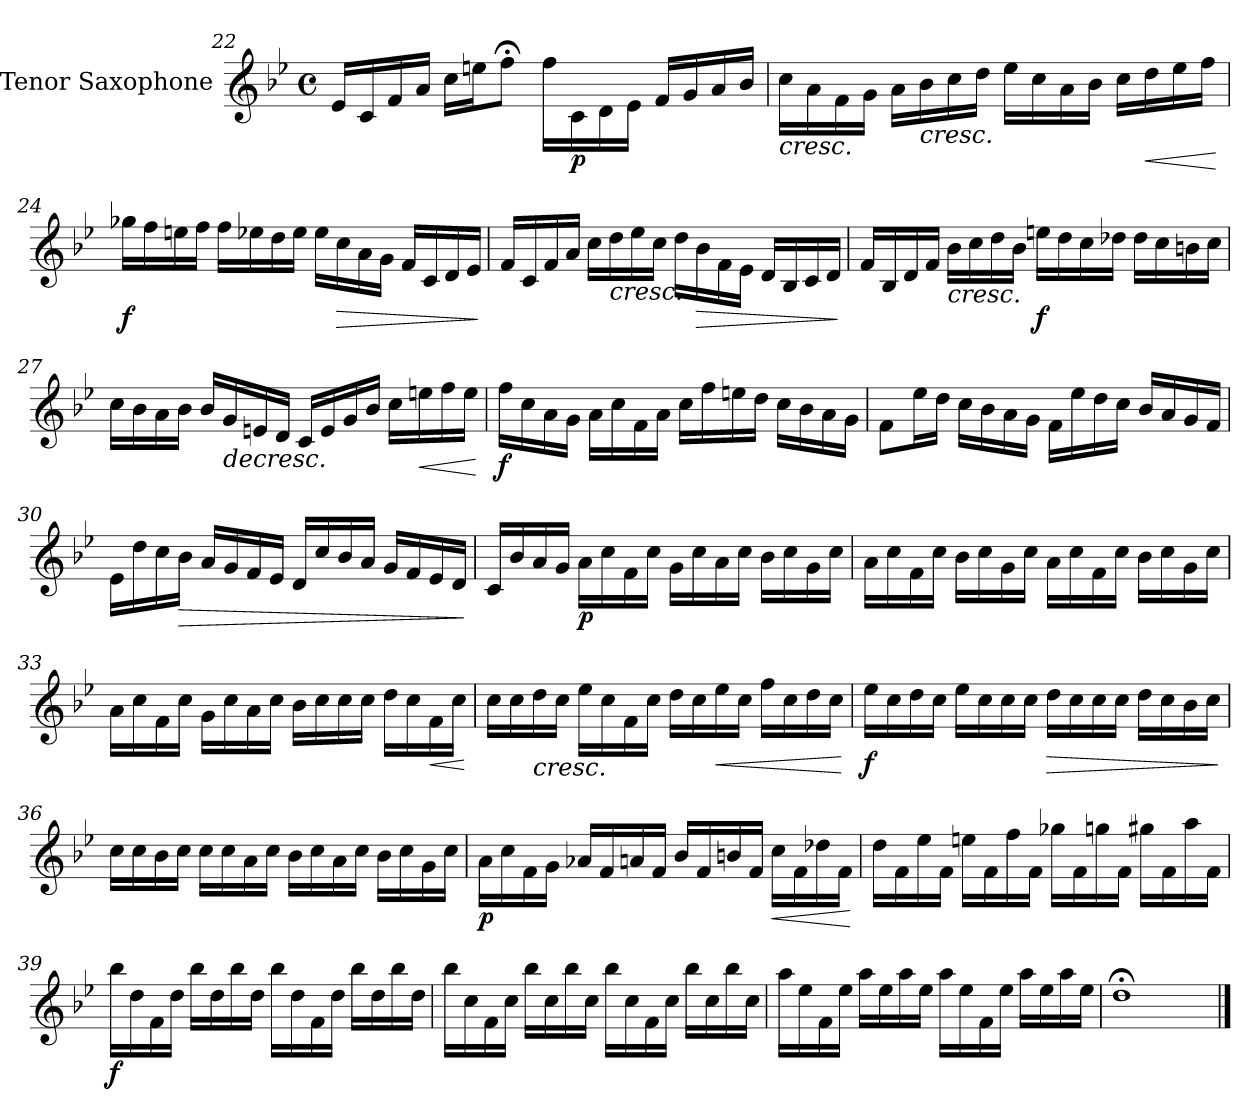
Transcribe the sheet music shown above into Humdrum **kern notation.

**kern	**dynam
*part1	*part1
*staff1	*staff1
*I"Tenor Saxophone	*
*I'T. Sax.	*
!!LO:LB:g=z
*clefG2	*
*ITrd8c14	*
*k[b-e-]	*
*M4/4	*
*met(c)	*
=22	=22
16E-/LL	.
16C/	.
16F/	.
16A/JJ	.
16c\LL	.
16en\J	.
8f;<\J	.
16f\LL	.
!	!LO:DY:b
16C\	p
16D\	.
16E-\JJ	.
16F/LL	.
16G/	.
16A/	.
16B-/JJ	.
=23	=23
!	!LO:HP:b
16c\LL	<
16A\	.
16F\	.
16G\JJ	.
16A\LL	.
!	!LO:HP:b
16B-\	<
16c\	.
16d\JJ	.
16e-\LL	.
16c\	.
16A\	.
16B-\JJ	.
16c\LL	.
!	!LO:HP:b
16d\	<
16e-\	.
16f\JJ	.
.	[ [ [
=24	=24
!	!LO:DY:b
16g-X\LL	f
16f\	.
16en\	.
16f\JJ	.
16f\LL	.
16e-X\	.
16d\	.
16e-\JJ	.
16e-\LL	.
!	!LO:HP:b
16c\	>
16A\	.
16G\JJ	.
16F/LL	.
16C/	.
16D/	.
16E-/JJ	.
.	]
!!LO:LB:g=z
=25	=25
16F/LL	.
16C/	.
16F/	.
16A/JJ	.
16c\LL	.
!	!LO:HP:b
16d\	<
16e-\	.
16c\JJ	.
16d\LL	.
!	!LO:HP:b
16B-\	>
16F\	.
16E-\JJ	.
16D/LL	.
16BB-/	.
16C/	.
16D/JJ	.
.	[ ]
=26	=26
16F/LL	.
16BB-/	.
16D/	.
16F/JJ	.
!	!LO:HP:b
16B-\LL	<
16c\	.
16d\	.
16B-\JJ	.
!	!LO:DY:b
16en\LL	f
16d\	.
16c\	.
16d-X\JJ	.
16d-\LL	.
16c\	.
16Bn\	.
16c\JJ	.
.	[
!!LO:PB:g=z
=27	=27
16c\LL	.
16B-\	.
16A\	.
16B-\JJ	.
16B-/LL	.
!	!LO:HP:b
16G/	>
16En/	.
16D/JJ	.
16C/LL	.
16E/	.
16G/	.
16B-/JJ	.
16c\LL	.
!	!LO:HP:b
16en\	<
16f\	.
16e\JJ	.
.	] [
=28	=28
!	!LO:DY:b
16f\LL	f
16c\	.
16A\	.
16G\JJ	.
16A\LL	.
16c\	.
16F\	.
16A\JJ	.
16c\LL	.
16f\	.
16en\	.
16d\JJ	.
16c\LL	.
16B-\	.
16A\	.
16G\JJ	.
=29	=29
8F\L	.
16e-\L	.
16d\JJ	.
16c\LL	.
16B-\	.
16A\	.
16G\JJ	.
16F\LL	.
16e-\	.
16d\	.
16c\JJ	.
16B-/LL	.
16A/	.
16G/	.
16F/JJ	.
!!LO:LB:g=z
=30	=30
16E-\LL	.
16d\	.
16c\	.
!	!LO:HP:b
16B-\JJ	>
16A/LL	.
16G/	.
16F/	.
16E-/JJ	.
16D/LL	.
16c/	.
16B-/	.
16A/JJ	.
16G/LL	.
16F/	.
16E-/	.
16D/JJ	.
.	]
=31	=31
16C/LL	.
16B-/	.
16A/	.
16G/JJ	.
!	!LO:DY:b
16A\LL	p
16c\	.
16F\	.
16c\JJ	.
16G\LL	.
16c\	.
16A\	.
16c\JJ	.
16B-\LL	.
16c\	.
16G\	.
16c\JJ	.
=32	=32
16A\LL	.
16c\	.
16F\	.
16c\JJ	.
16B-\LL	.
16c\	.
16G\	.
16c\JJ	.
16A\LL	.
16c\	.
16F\	.
16c\JJ	.
16B-\LL	.
16c\	.
16G\	.
16c\JJ	.
!!LO:LB:g=z
=33	=33
16A\LL	.
16c\	.
16F\	.
16c\JJ	.
16G\LL	.
16c\	.
16A\	.
16c\JJ	.
16B-\LL	.
16c\	.
16c\	.
16c\JJ	.
16d\LL	.
16c\	.
!	!LO:HP:b
16F\	<
16c\JJ	.
.	[
=34	=34
16c\LL	.
16c\	.
!	!LO:HP:b
16d\	<
16c\JJ	.
16e-\LL	.
16c\	.
16F\	.
16c\JJ	.
16d\LL	.
16c\	.
!	!LO:HP:b
16e-\	<
16c\JJ	.
16f\LL	.
16c\	.
16d\	.
16c\JJ	.
.	[ [
=35	=35
!	!LO:DY:b
16e-\LL	f
16c\	.
16d\	.
16c\JJ	.
16e-\LL	.
16c\	.
16c\	.
16c\JJ	.
!	!LO:HP:b
16d\LL	>
16c\	.
16c\	.
16c\JJ	.
16d\LL	.
16c\	.
16B-\	.
16c\JJ	.
.	]
!!LO:LB:g=z
=36	=36
16c\LL	.
16c\	.
16B-\	.
16c\JJ	.
16c\LL	.
16c\	.
16A\	.
16c\JJ	.
16B-\LL	.
16c\	.
16A\	.
16c\JJ	.
16B-\LL	.
16c\	.
16G\	.
16c\JJ	.
=37	=37
!	!LO:DY:b
16A\LL	p
16c\	.
16F\	.
16G\JJ	.
16A-X/LL	.
16F/	.
16An/	.
16F/JJ	.
16B-/LL	.
16F/	.
16Bn/	.
16F/JJ	.
!	!LO:HP:b
16c\LL	<
16F\	.
16d-X\	.
16F\JJ	.
.	[
!!LO:LB:g=z
=38	=38
16d\LL	.
16F\	.
16e-\	.
16F\JJ	.
16en\LL	.
16F\	.
16f\	.
16F\JJ	.
16g-X\LL	.
16F\	.
16gn\	.
16F\JJ	.
16g#X\LL	.
16F\	.
16a\	.
16F\JJ	.
=39	=39
!	!LO:DY:b
16b-\LL	f
16d\	.
16F\	.
16d\JJ	.
16b-\LL	.
16d\	.
16b-\	.
16d\JJ	.
16b-\LL	.
16d\	.
16F\	.
16d\JJ	.
16b-\LL	.
16d\	.
16b-\	.
16d\JJ	.
!!LO:LB:g=z
=40	=40
16b-\LL	.
16c\	.
16F\	.
16c\JJ	.
16b-\LL	.
16c\	.
16b-\	.
16c\JJ	.
16b-\LL	.
16c\	.
16F\	.
16c\JJ	.
16b-\LL	.
16c\	.
16b-\	.
16c\JJ	.
=41	=41
16a\LL	.
16e-\	.
16F\	.
16e-\JJ	.
16a\LL	.
16e-\	.
16a\	.
16e-\JJ	.
16a\LL	.
16e-\	.
16F\	.
16e-\JJ	.
16a\LL	.
16e-\	.
16a\	.
16e-\JJ	.
=42	=42
1d;<	.
==	==
*-	*-
